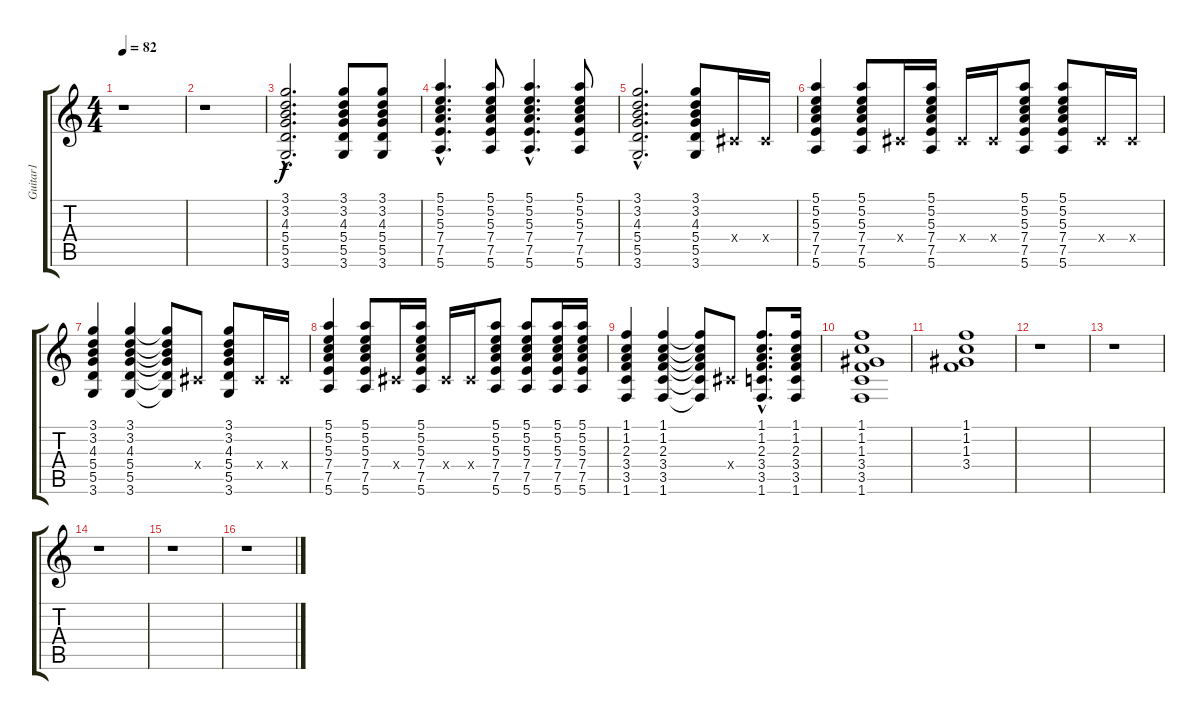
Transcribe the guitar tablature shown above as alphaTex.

\track ("Guitar1" "Guitar1") {instrument distortionguitar}
\staff {score tabs}
\tuning (E4 B3 G3 D3 A2 E2) {hide}
\ts (4 4)
\tempo 82
\clef g2
\ks c
r.1{dy f} |
r.1 |
(3.1{hac} 3.2{hac} 4.3{hac} 5.4{hac} 5.5{hac} 3.6{hac}).2{d} (3.1 3.2 4.3 5.4 5.5 3.6).8 (3.1 3.2 4.3 5.4 5.5 3.6).8 |
(5.1{hac} 5.2{hac} 5.3{hac} 7.4{hac} 7.5{hac} 5.6{hac}).4{d} (5.1 5.2 5.3 7.4 7.5 5.6).8 (5.1{hac} 5.2{hac} 5.3{hac} 7.4{hac} 7.5{hac} 5.6{hac}).4{d} (5.1 5.2 5.3 7.4 7.5 5.6).8 |
(3.1{hac} 3.2{hac} 4.3{hac} 5.4{hac} 5.5{hac} 3.6{hac}).2{d} (3.1 3.2 4.3 5.4 5.5 3.6).8 -1.4{x}.16 -1.4{x}.16 |
(5.1 5.2 5.3 7.4 7.5 5.6).4 (5.1 5.2 5.3 7.4 7.5 5.6).8 -1.4{x}.16 (5.1 5.2 5.3 7.4 7.5 5.6).16 -1.4{x}.16 -1.4{x}.16 (5.1 5.2 5.3 7.4 7.5 5.6).8 (5.1 5.2 5.3 7.4 7.5 5.6).8 -1.4{x}.16 -1.4{x}.16 |
(3.1 3.2 4.3 5.4 5.5 3.6).4 (3.1 3.2 4.3 5.4 5.5 3.6).4 (3.1{t} 3.2{t} 4.3{t} 5.4{t} 5.5{t} 3.6{t}).8 -1.4{x}.8 (3.1 3.2 4.3 5.4 5.5 3.6).8 -1.4{x}.16 -1.4{x}.16 |
(5.1 5.2 5.3 7.4 7.5 5.6).4 (5.1 5.2 5.3 7.4 7.5 5.6).8 -1.4{x}.16 (5.1 5.2 5.3 7.4 7.5 5.6).16 -1.4{x}.16 -1.4{x}.16 (5.1 5.2 5.3 7.4 7.5 5.6).8 (5.1 5.2 5.3 7.4 7.5 5.6).8 (5.1 5.2 5.3 7.4 7.5 5.6).16 (5.1 5.2 5.3 7.4 7.5 5.6).16 |
(1.1 1.2 2.3 3.4 3.5 1.6).4 (1.1 1.2 2.3 3.4 3.5 1.6).4 (1.1{t} 1.2{t} 2.3{t} 3.4{t} 3.5{t} 1.6{t}).8 -1.4{x}.8 (1.1{hac} 1.2{hac} 2.3{hac} 3.4{hac} 3.5{hac} 1.6{hac}).8{d} (1.1 1.2 2.3 3.4 3.5 1.6).16 |
(1.1 1.2 1.3 3.4 3.5 1.6).1 |
(1.1 1.2 1.3 3.4).1 |
r.1 |
r.1 |
r.1 |
r.1 |
r.1
